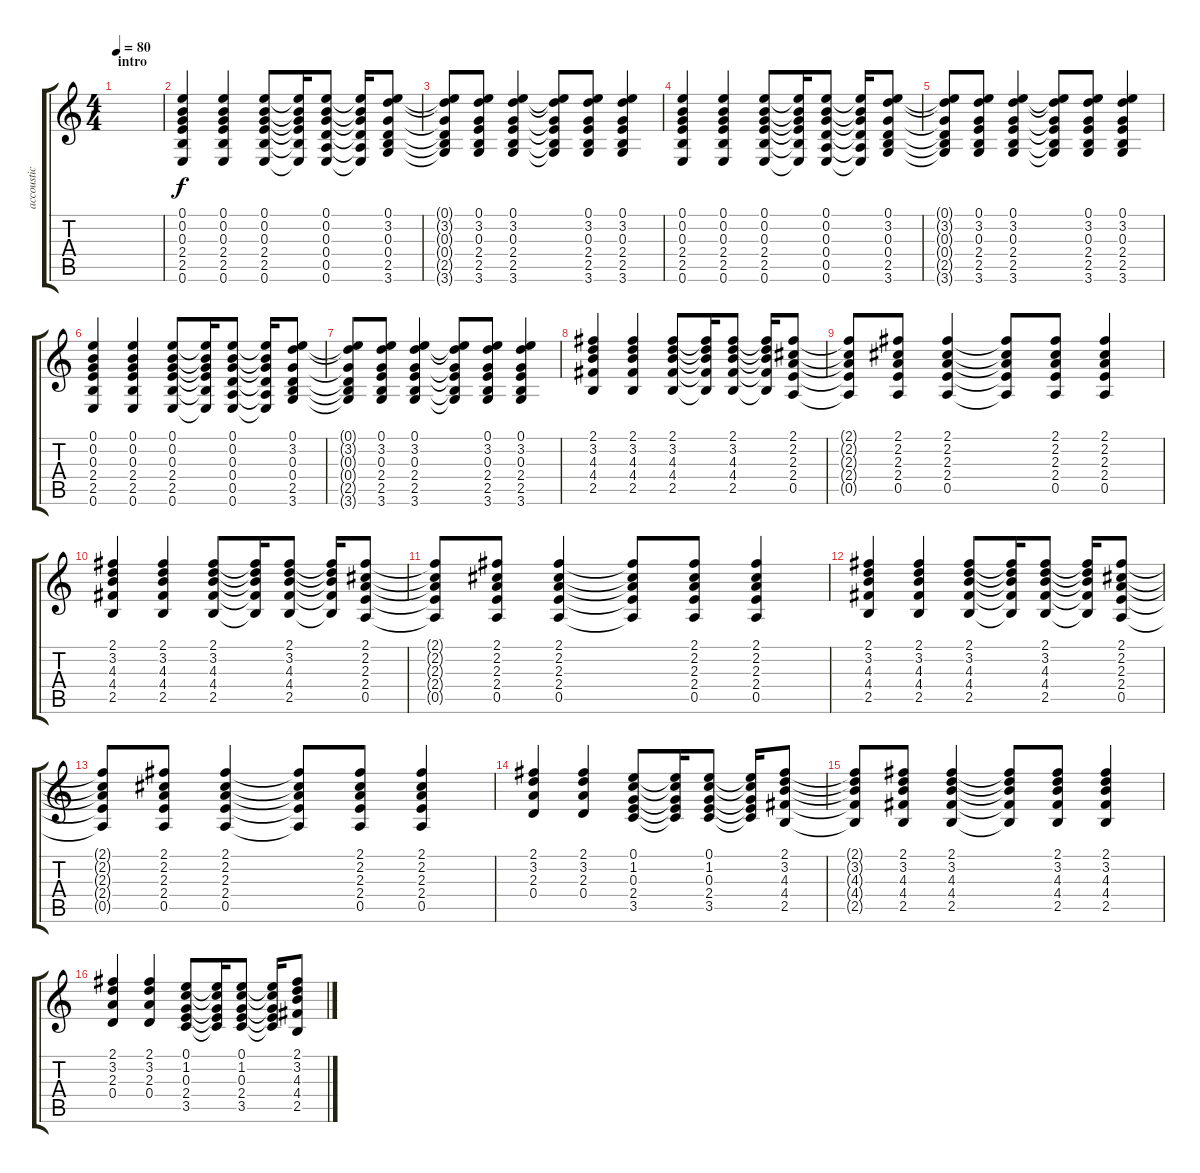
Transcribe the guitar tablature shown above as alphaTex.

\track ("accoustic guitar" "accoustic ") {instrument acousticguitarsteel}
\staff {score tabs}
\tuning (E4 B3 G3 D3 A2 E2) {hide}
\ts (4 4)
\section ("" "intro")
\tempo 80
\clef g2
\ks c
|
(0.1 0.2 0.3 2.4 2.5 0.6).4 (0.1 0.2 0.3 2.4 2.5 0.6).4 (0.1 0.2 0.3 2.4 2.5 0.6).8 (0.1{t} 0.2{t} 0.3{t} 2.4{t} 2.5{t} 0.6{t}).16 (0.1 0.2 0.3 0.4 0.5 0.6).8 (0.1{t} 0.2{t} 0.3{t} 0.4{t} 0.5{t} 0.6{t}).16 (0.1 3.2 0.3 0.4 2.5 3.6).8 |
(0.1{t} 3.2{t} 0.3{t} 0.4{t} 2.5{t} 3.6{t}).8 (0.1 3.2 0.3 2.4 2.5 3.6).8 (0.1 3.2 0.3 2.4 2.5 3.6).4 (0.1{t} 3.2{t} 0.3{t} 2.4{t} 2.5{t} 3.6{t}).8 (0.1 3.2 0.3 2.4 2.5 3.6).8 (0.1 3.2 0.3 2.4 2.5 3.6).4 |
(0.1 0.2 0.3 2.4 2.5 0.6).4 (0.1 0.2 0.3 2.4 2.5 0.6).4 (0.1 0.2 0.3 2.4 2.5 0.6).8 (0.1{t} 0.2{t} 0.3{t} 2.4{t} 2.5{t} 0.6{t}).16 (0.1 0.2 0.3 0.4 0.5 0.6).8 (0.1{t} 0.2{t} 0.3{t} 0.4{t} 0.5{t} 0.6{t}).16 (0.1 3.2 0.3 0.4 2.5 3.6).8 |
(0.1{t} 3.2{t} 0.3{t} 0.4{t} 2.5{t} 3.6{t}).8 (0.1 3.2 0.3 2.4 2.5 3.6).8 (0.1 3.2 0.3 2.4 2.5 3.6).4 (0.1{t} 3.2{t} 0.3{t} 2.4{t} 2.5{t} 3.6{t}).8 (0.1 3.2 0.3 2.4 2.5 3.6).8 (0.1 3.2 0.3 2.4 2.5 3.6).4 |
(0.1 0.2 0.3 2.4 2.5 0.6).4 (0.1 0.2 0.3 2.4 2.5 0.6).4 (0.1 0.2 0.3 2.4 2.5 0.6).8 (0.1{t} 0.2{t} 0.3{t} 2.4{t} 2.5{t} 0.6{t}).16 (0.1 0.2 0.3 0.4 0.5 0.6).8 (0.1{t} 0.2{t} 0.3{t} 0.4{t} 0.5{t} 0.6{t}).16 (0.1 3.2 0.3 0.4 2.5 3.6).8 |
(0.1{t} 3.2{t} 0.3{t} 0.4{t} 2.5{t} 3.6{t}).8 (0.1 3.2 0.3 2.4 2.5 3.6).8 (0.1 3.2 0.3 2.4 2.5 3.6).4 (0.1{t} 3.2{t} 0.3{t} 2.4{t} 2.5{t} 3.6{t}).8 (0.1 3.2 0.3 2.4 2.5 3.6).8 (0.1 3.2 0.3 2.4 2.5 3.6).4 |
(2.1 3.2 4.3 4.4 2.5).4 (2.1 3.2 4.3 4.4 2.5).4 (2.1 3.2 4.3 4.4 2.5).8 (2.1{t} 3.2{t} 4.3{t} 4.4{t} 2.5{t}).16 (2.1 3.2 4.3 4.4 2.5).8 (2.1{t} 3.2{t} 4.3{t} 4.4{t} 2.5{t}).16 (2.1 2.2 2.3 2.4 0.5).8 |
(2.1{t} 2.2{t} 2.3{t} 2.4{t} 0.5{t}).8 (2.1 2.2 2.3 2.4 0.5).8 (2.1 2.2 2.3 2.4 0.5).4 (2.1{t} 2.2{t} 2.3{t} 2.4{t} 0.5{t}).8 (2.1 2.2 2.3 2.4 0.5).8 (2.1 2.2 2.3 2.4 0.5).4 |
(2.1 3.2 4.3 4.4 2.5).4 (2.1 3.2 4.3 4.4 2.5).4 (2.1 3.2 4.3 4.4 2.5).8 (2.1{t} 3.2{t} 4.3{t} 4.4{t} 2.5{t}).16 (2.1 3.2 4.3 4.4 2.5).8 (2.1{t} 3.2{t} 4.3{t} 4.4{t} 2.5{t}).16 (2.1 2.2 2.3 2.4 0.5).8 |
(2.1{t} 2.2{t} 2.3{t} 2.4{t} 0.5{t}).8 (2.1 2.2 2.3 2.4 0.5).8 (2.1 2.2 2.3 2.4 0.5).4 (2.1{t} 2.2{t} 2.3{t} 2.4{t} 0.5{t}).8 (2.1 2.2 2.3 2.4 0.5).8 (2.1 2.2 2.3 2.4 0.5).4 |
(2.1 3.2 4.3 4.4 2.5).4 (2.1 3.2 4.3 4.4 2.5).4 (2.1 3.2 4.3 4.4 2.5).8 (2.1{t} 3.2{t} 4.3{t} 4.4{t} 2.5{t}).16 (2.1 3.2 4.3 4.4 2.5).8 (2.1{t} 3.2{t} 4.3{t} 4.4{t} 2.5{t}).16 (2.1 2.2 2.3 2.4 0.5).8 |
(2.1{t} 2.2{t} 2.3{t} 2.4{t} 0.5{t}).8 (2.1 2.2 2.3 2.4 0.5).8 (2.1 2.2 2.3 2.4 0.5).4 (2.1{t} 2.2{t} 2.3{t} 2.4{t} 0.5{t}).8 (2.1 2.2 2.3 2.4 0.5).8 (2.1 2.2 2.3 2.4 0.5).4 |
(2.1 3.2 2.3 0.4).4 (2.1 3.2 2.3 0.4).4 (0.1 1.2 0.3 2.4 3.5).8 (0.1{t} 1.2{t} 0.3{t} 2.4{t} 3.5{t}).16 (0.1 1.2 0.3 2.4 3.5).8 (0.1{t} 1.2{t} 0.3{t} 2.4{t} 3.5{t}).16 (2.1 3.2 4.3 4.4 2.5).8 |
(2.1{t} 3.2{t} 4.3{t} 4.4{t} 2.5{t}).8 (2.1 3.2 4.3 4.4 2.5).8 (2.1 3.2 4.3 4.4 2.5).4 (2.1{t} 3.2{t} 4.3{t} 4.4{t} 2.5{t}).8 (2.1 3.2 4.3 4.4 2.5).8 (2.1 3.2 4.3 4.4 2.5).4 |
(2.1 3.2 2.3 0.4).4 (2.1 3.2 2.3 0.4).4 (0.1 1.2 0.3 2.4 3.5).8 (0.1{t} 1.2{t} 0.3{t} 2.4{t} 3.5{t}).16 (0.1 1.2 0.3 2.4 3.5).8 (0.1{t} 1.2{t} 0.3{t} 2.4{t} 3.5{t}).16 (2.1 3.2 4.3 4.4 2.5).8
